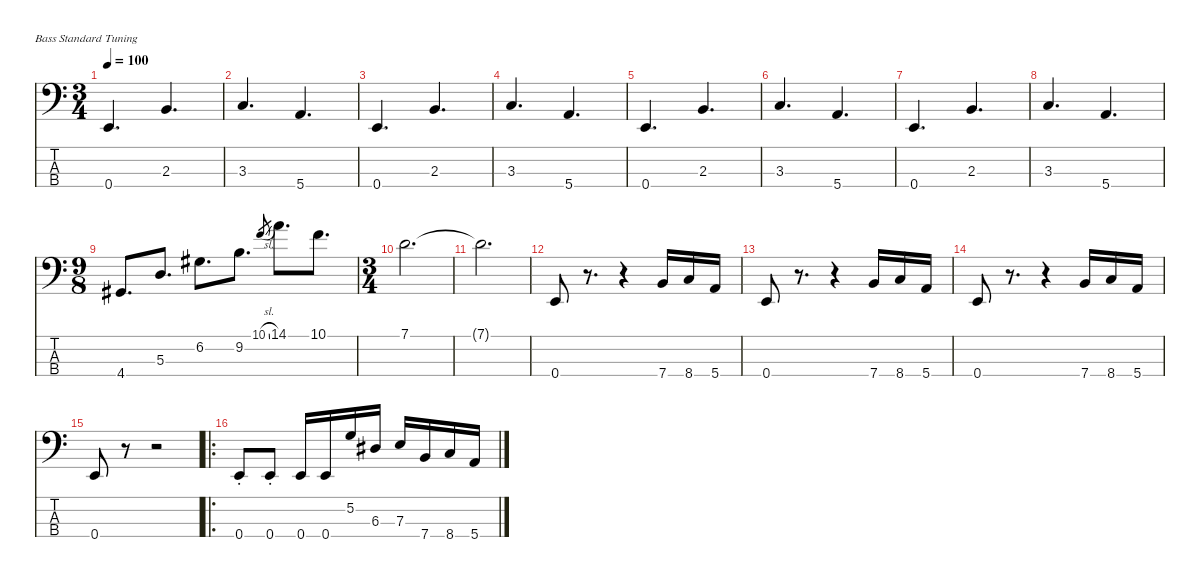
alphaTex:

\defaultSystemsLayout 4
\hideDynamics
\bracketExtendMode nobrackets
\singleTrackTrackNamePolicy hidden
\multiTrackTrackNamePolicy hidden
\firstSystemTrackNameMode fullname
\firstSystemTrackNameOrientation horizontal
\otherSystemsTrackNameOrientation horizontal
\track ("Bass" "el.bs.") {instrument electricbassfinger}
\staff {score tabs}
\tuning (G2 D2 A1 E1)
\ts (3 4)
\tempo 100
\clef f4
\ks c
0.4.4{d dy f beam Up} 2.3.4{d beam Up} |
3.3.4{d beam Up} 5.4.4{d beam Up} |
0.4.4{d beam Up} 2.3.4{d beam Up} |
3.3.4{d beam Up} 5.4.4{d beam Up} |
0.4.4{d beam Up} 2.3.4{d beam Up} |
3.3.4{d beam Up} 5.4.4{d beam Up} |
0.4.4{d beam Up} 2.3.4{d beam Up} |
3.3.4{d beam Up} 5.4.4{d beam Up} |
\ts (9 8)
\beaming (8 3 3 3)
4.4{acc #}.8{d dy mf beam Up} 5.3.8{d dy mp beam Up} 6.2{acc #}.8{d dy p beam Down} 9.2.8{d beam Down} 10.1{sl}.8{gr dy pp beam Up} 14.1.8{d dy p beam Down} 10.1.8{d beam Down} |
\ts (3 4)
\beaming (8 2 2 2)
7.1.2{d dy pp beam Down} |
7.1{t}.2{d dy f beam Down} |
0.4.8{beam Up} r.8{d beam Up} r.4{beam Up} 7.4.16{beam Up} 8.4.16{beam Up} 5.4.16{beam Up} |
0.4.8{beam Up} r.8{d beam Up} r.4{beam Up} 7.4.16{beam Up} 8.4.16{beam Up} 5.4.16{beam Up} |
0.4.8{beam Up} r.8{d beam Up} r.4{beam Up} 7.4.16{beam Up} 8.4.16{beam Up} 5.4.16{beam Up} |
0.4.8{beam Up} r.8{beam Up} r.2{beam Up} |
\ro
0.4{st}.8{dy ff beam Up} 0.4{st}.8{beam Up} 0.4.16{dy f beam Up} 0.4.16{beam Up} 5.2.16{dy mf beam Up} 6.3{acc #}.16{dy f beam Up} 7.3.16{beam Up} 7.4.16{beam Up} 8.4.16{beam Up} 5.4.16{beam Up}
